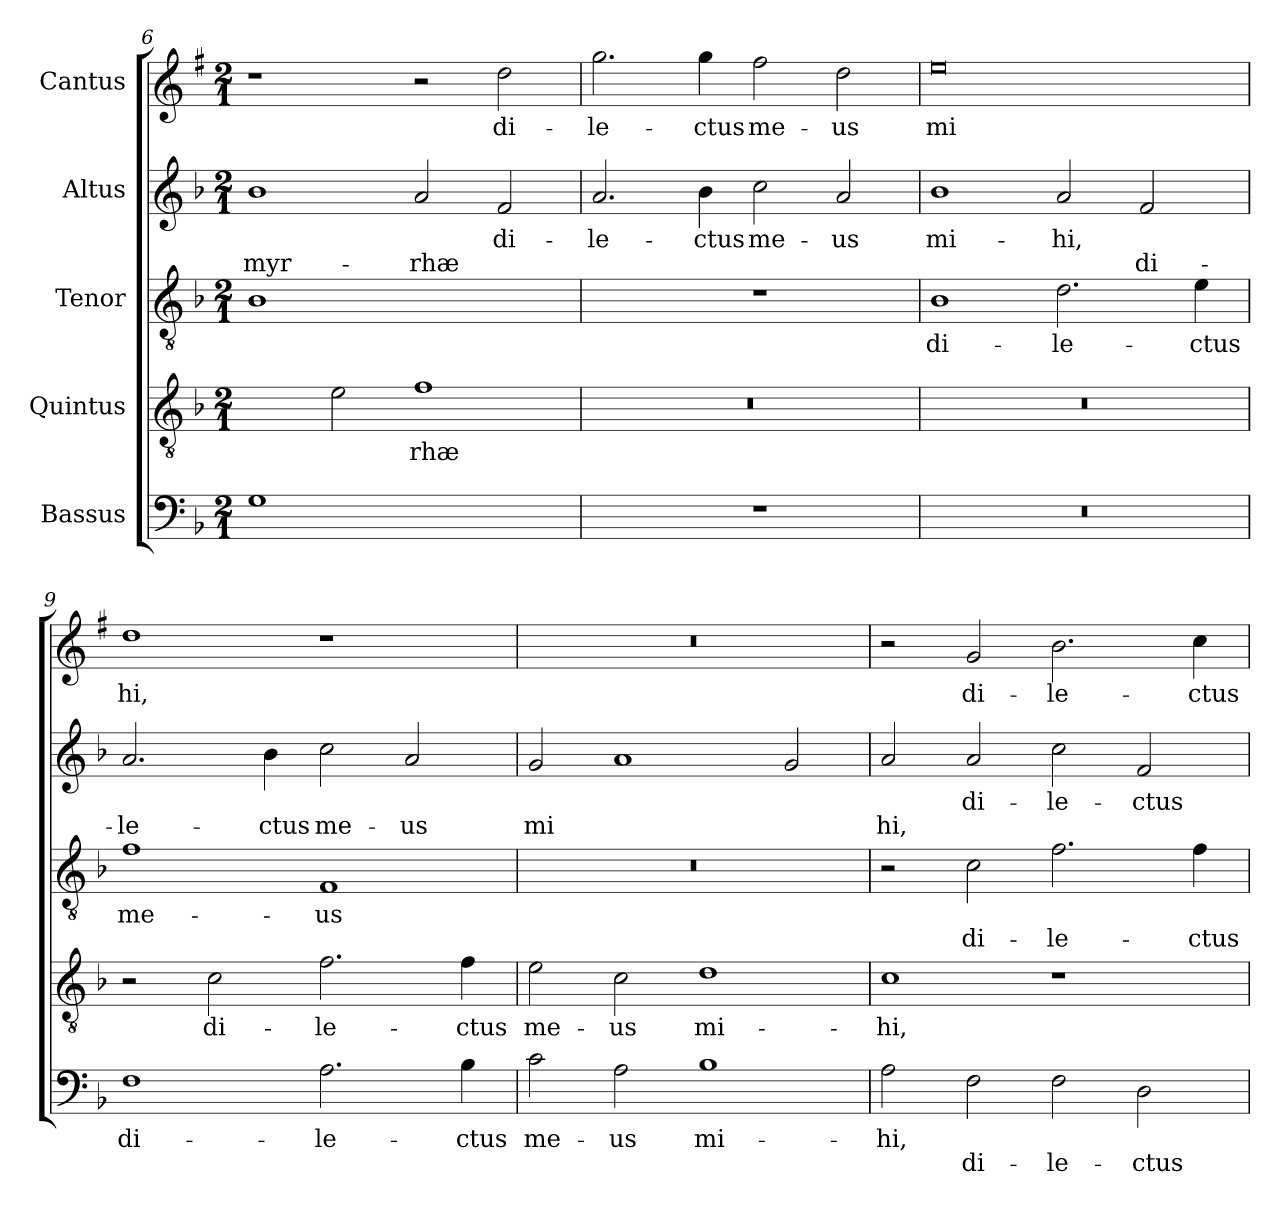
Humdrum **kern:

**kern	**text	**text	**kern	**text	**kern	**text	**text	**kern	**text	**text	**kern	**text
*part5	*part5	*part5	*part4	*part4	*part3	*part3	*part3	*part2	*part2	*part2	*part1	*part1
*staff5	*staff5	*staff5	*staff4	*staff4	*staff3	*staff3	*staff3	*staff2	*staff2	*staff2	*staff1	*staff1
*I"Bassus	*	*	*I"Quintus	*	*I"Tenor	*	*	*I"Altus	*	*	*I"Cantus	*
!!LO:LB:g=z
*clefF4	*	*	*clefGv2	*	*clefGv2	*	*	*clefG2	*	*	*clefG2	*
*	*	*	*	*	*	*	*	*	*	*	*ITrd1c2	*
*k[b-]	*	*	*k[b-]	*	*k[b-]	*	*	*k[b-]	*	*	*k[b-]	*
*F:	*	*	*F:	*	*F:	*	*	*F:	*	*	*F:	*
*M2/1	*	*	*M2/1	*	*M2/1	*	*	*M2/1	*	*	*M2/1	*
=6	=6	=6	=6	=6	=6	=6	=6	=6	=6	=6	=6	=6
!	!	!	!	!	!	!	!	!	!	!LO:LY:b	!	!
1G	.	.	2fyy]	.	1B-	.	.	1b-	.	myr-	1r	.
.	.	.	2e	.	.	.	.	.	.	.	.	.
!	!LO:LY:b	!	!	!LO:LY:b	!	!LO:LY:b	!	!	!	!LO:LY:b	!	!
[1Fyy	rhæ	.	1f	rhæ	[1cyy	-rhæ	.	2a	.	-rhæ	2r	.
!	!	!	!	!	!	!	!	!	!LO:LY:b	!	!	!LO:LY:b
.	.	.	.	.	.	.	.	2f	di-	.	2cc	di-
=7	=7	=7	=7	=7	=7	=7	=7	=7	=7	=7	=7	=7
!	!	!	!	!	!	!	!	!	!LO:LY:b	!	!	!LO:LY:b
2.Fyy_	.	.	0r	.	2.cyy_	.	.	2.a	-le-	.	2.ff	-le-
!	!	!	!	!	!	!	!	!	!LO:LY:b	!	!	!LO:LY:b
4Fyy]	.	.	.	.	4cyy]	.	.	4b-	-ctus	.	4ff	-ctus
!	!	!	!	!	!	!	!	!	!LO:LY:b	!	!	!LO:LY:b
1r	.	.	.	.	1r	.	.	2cc	me-	.	2ee	me-
!	!	!	!	!	!	!	!	!	!LO:LY:b	!	!	!LO:LY:b
.	.	.	.	.	.	.	.	2a	-us	.	2cc	-us
=8	=8	=8	=8	=8	=8	=8	=8	=8	=8	=8	=8	=8
!	!	!	!	!	!	!LO:LY:b	!	!	!LO:LY:b	!	!	!LO:LY:b
0r	.	.	0r	.	1B-	di-	.	1b-	mi-	.	0dd	mi
!	!	!	!	!	!	!LO:LY:b	!	!	!LO:LY:b	!	!	!
.	.	.	.	.	2.d	-le-	.	2a	-hi,	.	.	.
!	!	!	!	!	!	!	!	!	!	!LO:LY:b	!	!
.	.	.	.	.	.	.	.	2f	.	di-	.	.
!	!	!	!	!	!	!LO:LY:b	!	!	!	!	!	!
.	.	.	.	.	4e	-ctus	.	.	.	.	.	.
=9	=9	=9	=9	=9	=9	=9	=9	=9	=9	=9	=9	=9
!	!LO:LY:b	!	!	!	!	!LO:LY:b	!	!	!	!LO:LY:b	!	!LO:LY:b
1F	di-	.	2r	.	1f	me-	.	2.a	.	-le-	1cc	hi,
!	!	!	!	!LO:LY:b	!	!	!	!	!	!	!	!
.	.	.	2c	di-	.	.	.	.	.	.	.	.
!	!	!	!	!	!	!	!	!	!	!LO:LY:b	!	!
.	.	.	.	.	.	.	.	4b-	.	-ctus	.	.
!	!LO:LY:b	!	!	!LO:LY:b	!	!LO:LY:b	!	!	!	!LO:LY:b	!	!
2.A	-le-	.	2.f	-le-	1F	-us	.	2cc	.	me-	1r	.
!	!	!	!	!	!	!	!	!	!	!LO:LY:b	!	!
.	.	.	.	.	.	.	.	2a	.	-us	.	.
!	!LO:LY:b	!	!	!LO:LY:b	!	!	!	!	!	!	!	!
4B-	-ctus	.	4f	-ctus	.	.	.	.	.	.	.	.
=10	=10	=10	=10	=10	=10	=10	=10	=10	=10	=10	=10	=10
!	!LO:LY:b	!	!	!LO:LY:b	!	!	!	!	!	!LO:LY:b	!	!
2c	me-	.	2e	me-	0r	.	.	2g	.	mi	0r	.
!	!LO:LY:b	!	!	!LO:LY:b	!	!	!	!	!	!	!	!
2A	-us	.	2c	-us	.	.	.	1a	.	.	.	.
!	!LO:LY:b	!	!	!LO:LY:b	!	!	!	!	!	!	!	!
1B-	mi-	.	1d	mi-	.	.	.	.	.	.	.	.
.	.	.	.	.	.	.	.	2g	.	.	.	.
=11	=11	=11	=11	=11	=11	=11	=11	=11	=11	=11	=11	=11
!	!LO:LY:b	!	!	!LO:LY:b	!	!	!	!	!	!LO:LY:b	!	!
2A	-hi,	.	1c	-hi,	2r	.	.	2a	.	hi,	2r	.
!	!	!LO:LY:b	!	!	!	!	!LO:LY:b	!	!LO:LY:b	!	!	!LO:LY:b
2F	.	di-	.	.	2c	.	di-	2a	di-	.	2f	di-
!	!	!LO:LY:b	!	!	!	!	!LO:LY:b	!	!LO:LY:b	!	!	!LO:LY:b
2F	.	-le-	1r	.	2.f	.	-le-	2cc	-le-	.	2.a	-le-
!	!	!LO:LY:b	!	!	!	!	!	!	!LO:LY:b	!	!	!
2D	.	-ctus	.	.	.	.	.	2f	-ctus	.	.	.
!	!	!	!	!	!	!	!LO:LY:b	!	!	!	!	!LO:LY:b
.	.	.	.	.	4f	.	-ctus	.	.	.	4b-	-ctus
=	=	=	=	=	=	=	=	=	=	=	=	=
*-	*-	*-	*-	*-	*-	*-	*-	*-	*-	*-	*-	*-
